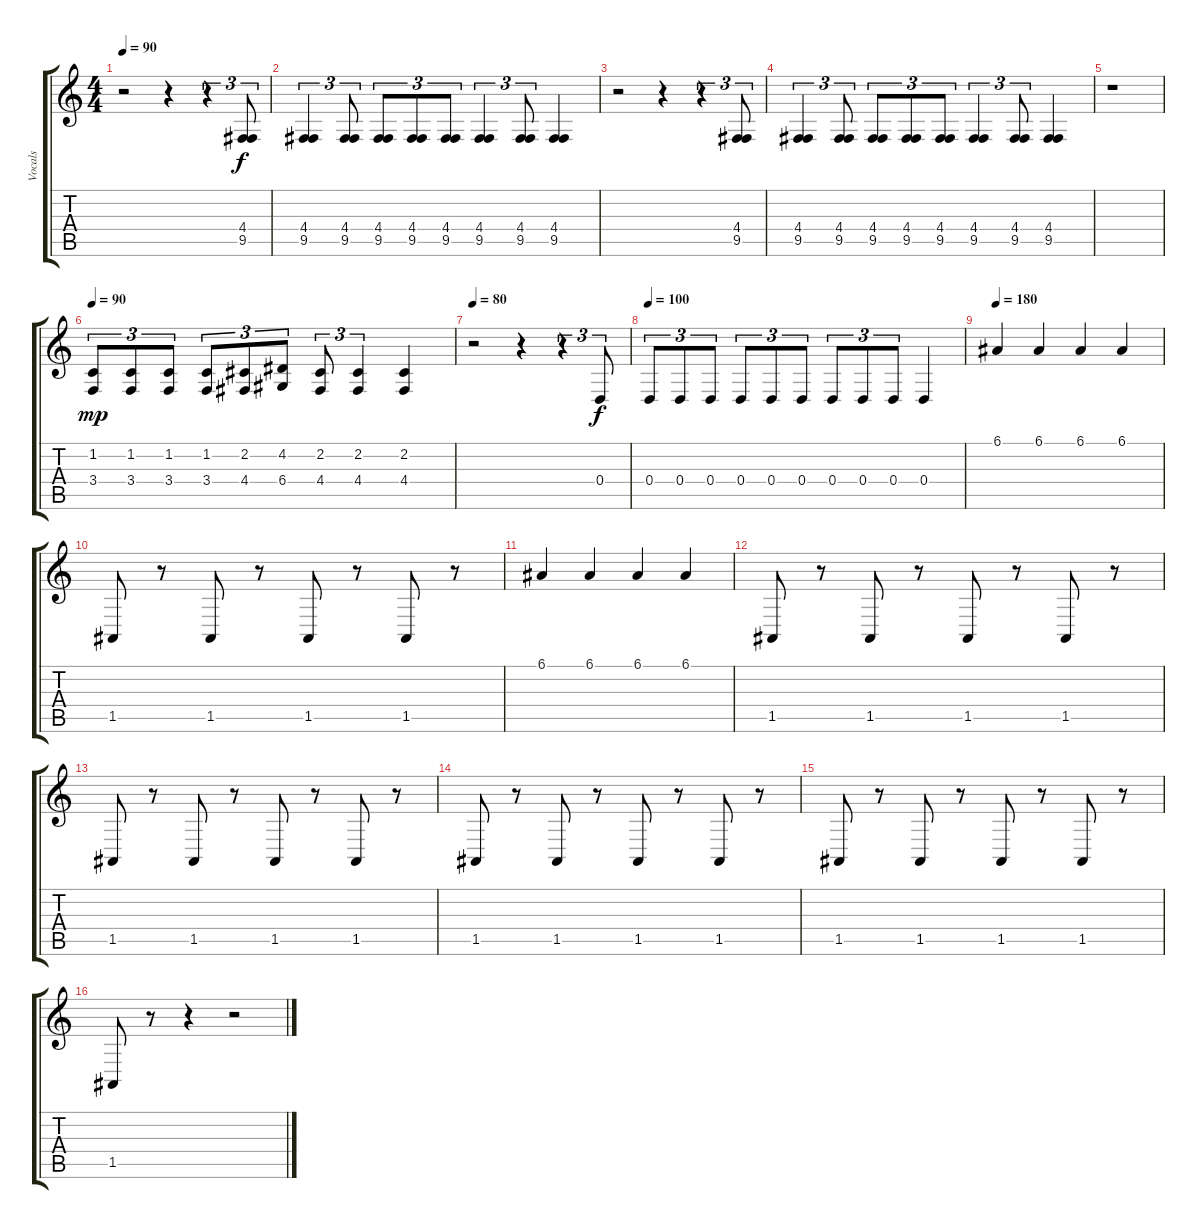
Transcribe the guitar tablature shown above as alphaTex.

\track ("Vocals" "Vocals") {instrument altosax}
\staff {score tabs}
\tuning (E4 B3 G3 D3 A2 E2) {hide}
\ts (4 4)
\tempo 90
\clef g2
\ks c
r.2{dy mp} r.4 r.4{tu (3 2)} (4.4 9.5).8{tu (3 2) dy f} |
(4.4 9.5).4{tu (3 2)} (4.4 9.5).8{tu (3 2)} (4.4 9.5).8{tu (3 2)} (4.4 9.5).8{tu (3 2)} (4.4 9.5).8{tu (3 2)} (4.4 9.5).4{tu (3 2)} (4.4 9.5).8{tu (3 2)} (4.4 9.5).4 |
r.2 r.4 r.4{tu (3 2)} (4.4 9.5).8{tu (3 2)} |
(4.4 9.5).4{tu (3 2)} (4.4 9.5).8{tu (3 2)} (4.4 9.5).8{tu (3 2)} (4.4 9.5).8{tu (3 2)} (4.4 9.5).8{tu (3 2)} (4.4 9.5).4{tu (3 2)} (4.4 9.5).8{tu (3 2)} (4.4 9.5).4 |
r.1 |
\tempo 90
(1.2 3.4).8{tu (3 2) dy mp} (1.2 3.4).8{tu (3 2)} (1.2 3.4).8{tu (3 2)} (1.2 3.4).8{tu (3 2)} (2.2 4.4).8{tu (3 2)} (4.2 6.4).8{tu (3 2)} (2.2 4.4).8{tu (3 2)} (2.2 4.4).4{tu (3 2)} (2.2 4.4).4 |
\tempo 80
r.2 r.4 r.4{tu (3 2)} 0.4.8{tu (3 2) dy f} |
\tempo 100
0.4.8{tu (3 2)} 0.4.8{tu (3 2)} 0.4.8{tu (3 2)} 0.4.8{tu (3 2)} 0.4.8{tu (3 2)} 0.4.8{tu (3 2)} 0.4.8{tu (3 2)} 0.4.8{tu (3 2)} 0.4.8{tu (3 2)} 0.4.4 |
\tempo 180
6.1.4 6.1.4 6.1.4 6.1.4 |
1.5.8 r.8 1.5.8 r.8 1.5.8 r.8 1.5.8 r.8 |
6.1.4 6.1.4 6.1.4 6.1.4 |
1.5.8 r.8 1.5.8 r.8 1.5.8 r.8 1.5.8 r.8 |
1.5.8 r.8 1.5.8 r.8 1.5.8 r.8 1.5.8 r.8 |
1.5.8 r.8 1.5.8 r.8 1.5.8 r.8 1.5.8 r.8 |
1.5.8 r.8 1.5.8 r.8 1.5.8 r.8 1.5.8 r.8 |
1.5.8 r.8 r.4 r.2
